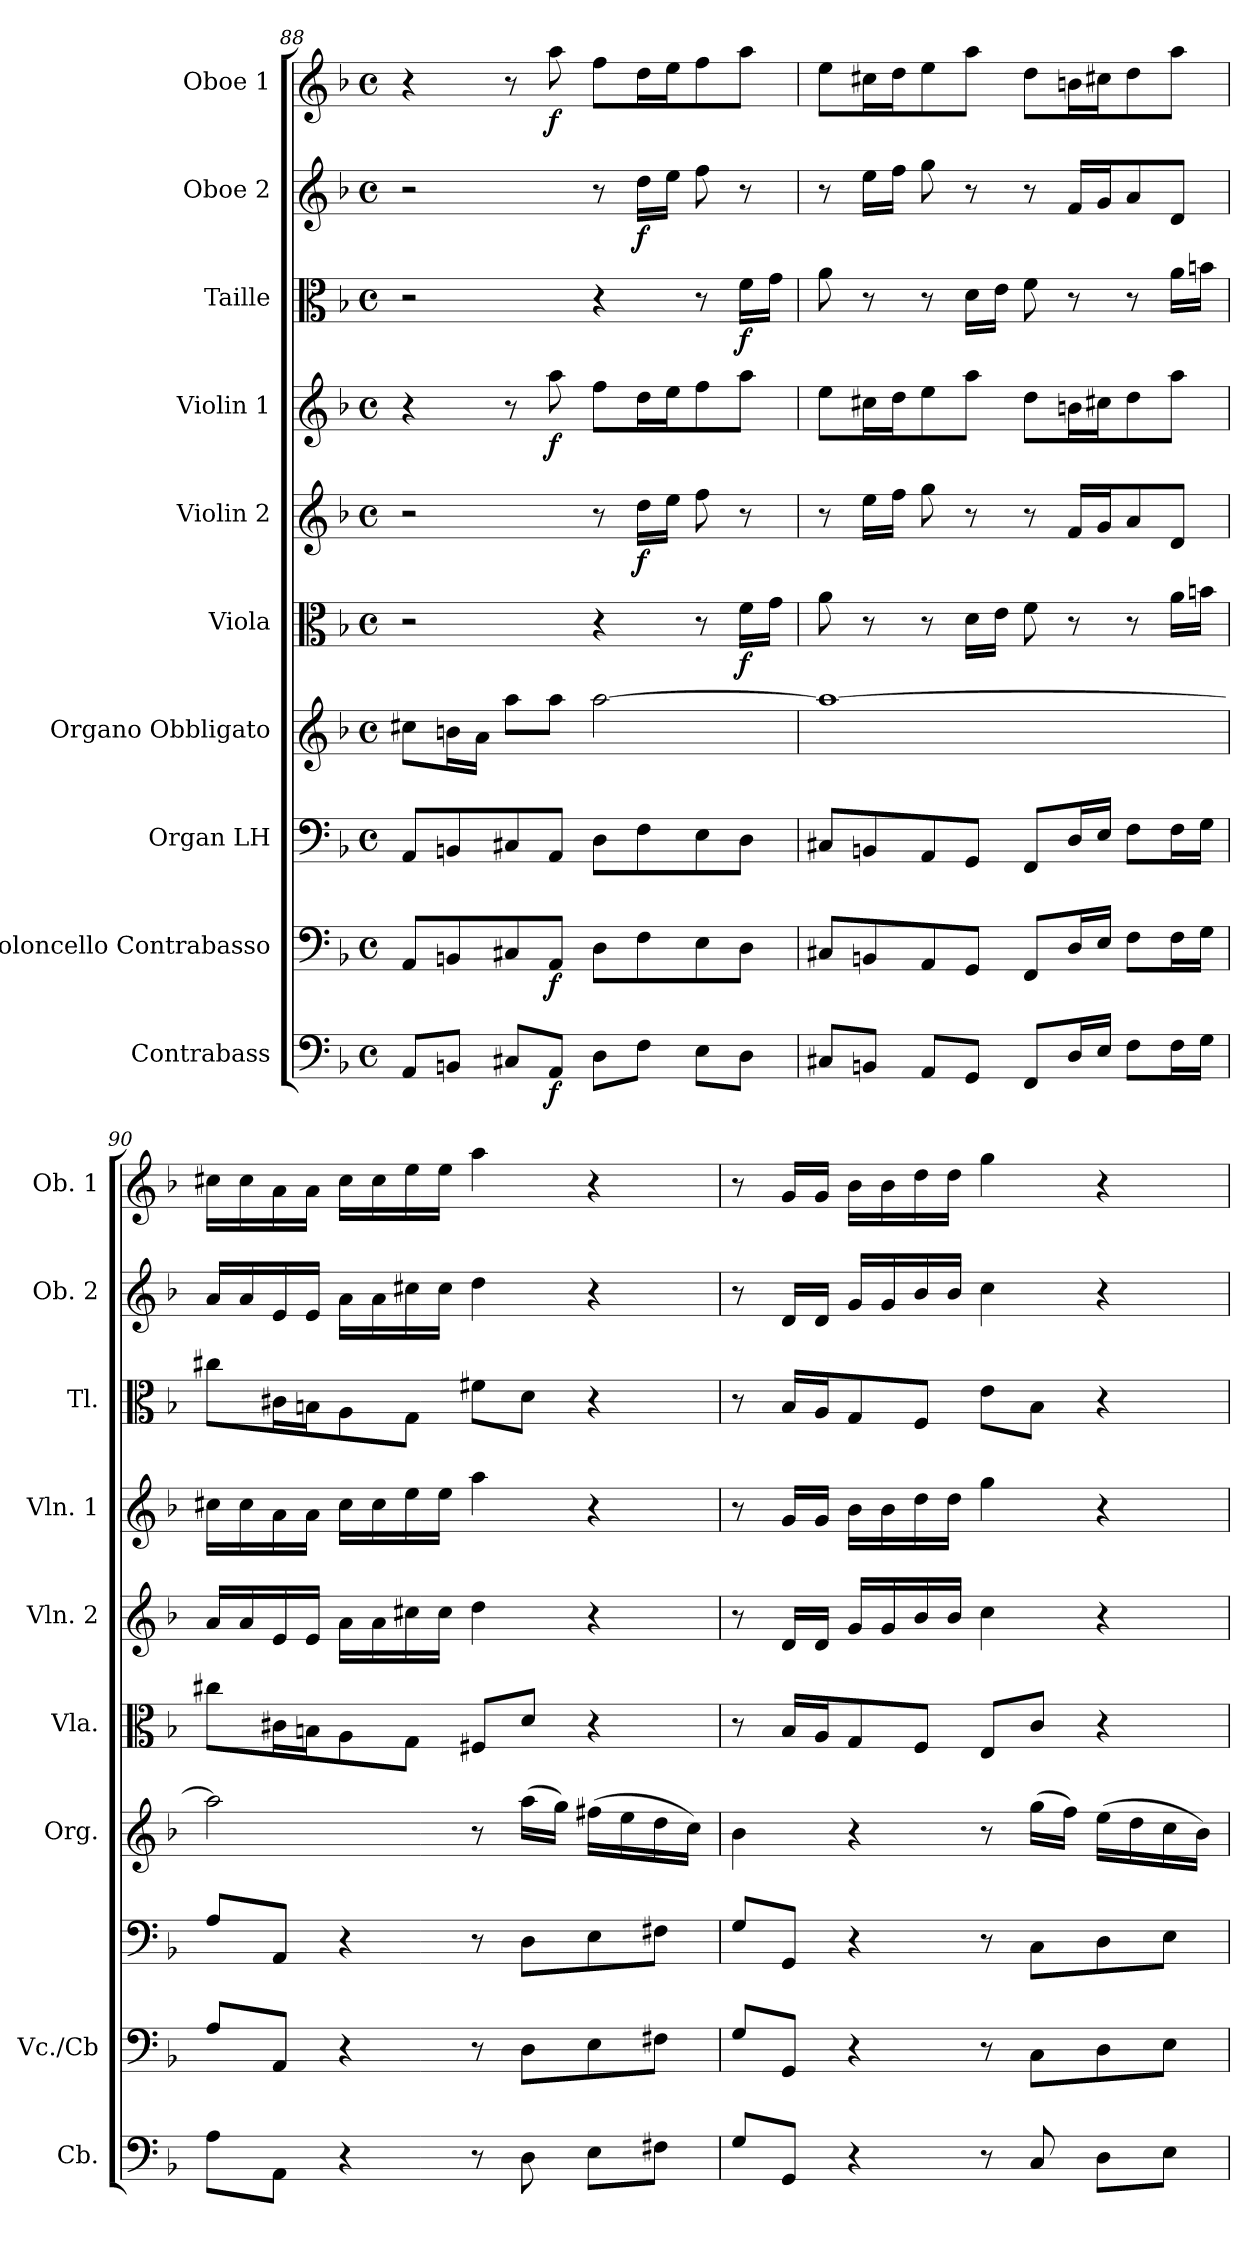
**kern	**dynam	**kern	**dynam	**kern	**kern	**kern	**dynam	**kern	**dynam	**kern	**dynam	**kern	**dynam	**kern	**dynam	**kern	**dynam
*part10	*part10	*part9	*part9	*part8	*part7	*part6	*part6	*part5	*part5	*part4	*part4	*part3	*part3	*part2	*part2	*part1	*part1
*staff10	*staff10	*staff9	*staff9	*staff8	*staff7	*staff6	*staff6	*staff5	*staff5	*staff4	*staff4	*staff3	*staff3	*staff2	*staff2	*staff1	*staff1
*I"Contrabass	*	*I"Violoncello Contrabasso	*	*I"Organ LH	*I"Organo Obbligato	*I"Viola	*	*I"Violin 2	*	*I"Violin 1	*	*I"Taille	*	*I"Oboe 2	*	*I"Oboe 1	*
*I'Cb.	*	*I'Vc./Cb	*	*	*I'Org.	*I'Vla.	*	*I'Vln. 2	*	*I'Vln. 1	*	*I'Tl.	*	*I'Ob. 2	*	*I'Ob. 1	*
*clefF4	*	*clefF4	*	*clefF4	*clefG2	*clefC3	*	*clefG2	*	*clefG2	*	*clefC3	*	*clefG2	*	*clefG2	*
*ITrd7c12	*	*	*	*	*	*	*	*	*	*	*	*	*	*	*	*	*
*k[b-]	*	*k[b-]	*	*k[b-]	*k[b-]	*k[b-]	*	*k[b-]	*	*k[b-]	*	*k[b-]	*	*k[b-]	*	*k[b-]	*
*M4/4	*	*M4/4	*	*M4/4	*M4/4	*M4/4	*	*M4/4	*	*M4/4	*	*M4/4	*	*M4/4	*	*M4/4	*
*met(c)	*	*met(c)	*	*met(c)	*met(c)	*met(c)	*	*met(c)	*	*met(c)	*	*met(c)	*	*met(c)	*	*met(c)	*
=88	=88	=88	=88	=88	=88	=88	=88	=88	=88	=88	=88	=88	=88	=88	=88	=88	=88
8AAA/L	.	8AA/L	.	8AA/L	8cc#X\L	2r	.	2r	.	4r	.	2r	.	2r	.	4r	.
8BBBn/J	.	8BBn/	.	8BBn/	16bn\L	.	.	.	.	.	.	.	.	.	.	.	.
.	.	.	.	.	16a\JJ	.	.	.	.	.	.	.	.	.	.	.	.
8CC#X/L	.	8C#X/	.	8C#X/	8aa\L	.	.	.	.	8r	.	.	.	.	.	8r	.
!	!LO:DY:b	!	!LO:DY:b	!	!	!	!	!	!	!	!LO:DY:b	!	!	!	!	!	!LO:DY:b
8AAA/J	f	8AA/J	f	8AA/J	8aa\J	.	.	.	.	8aa\	f	.	.	.	.	8aa\	f
8DD\L	.	8D\L	.	8D\L	[2aa\	4r	.	8r	.	8ff\L	.	4r	.	8r	.	8ff\L	.
!	!	!	!	!	!	!	!	!	!LO:DY:b	!	!	!	!	!	!LO:DY:b	!	!
8FF\J	.	8F\	.	8F\	.	.	.	16dd\LL	f	16dd\L	.	.	.	16dd\LL	f	16dd\L	.
.	.	.	.	.	.	.	.	16ee\JJ	.	16ee\J	.	.	.	16ee\JJ	.	16ee\J	.
8EE\L	.	8E\	.	8E\	.	8r	.	8ff\	.	8ff\	.	8r	.	8ff\	.	8ff\	.
!	!	!	!	!	!	!	!LO:DY:b	!	!	!	!	!	!LO:DY:b	!	!	!	!
8DD\J	.	8D\J	.	8D\J	.	16f\LL	f	8r	.	8aa\J	.	16f\LL	f	8r	.	8aa\J	.
.	.	.	.	.	.	16g\JJ	.	.	.	.	.	16g\JJ	.	.	.	.	.
!!LO:PB:g=z
=89	=89	=89	=89	=89	=89	=89	=89	=89	=89	=89	=89	=89	=89	=89	=89	=89	=89
8CC#X/L	.	8C#X/L	.	8C#X/L	1aa_	8a\	.	8r	.	8ee\L	.	8a\	.	8r	.	8ee\L	.
8BBBn/J	.	8BBn/	.	8BBn/	.	8r	.	16ee\LL	.	16cc#X\L	.	8r	.	16ee\LL	.	16cc#X\L	.
.	.	.	.	.	.	.	.	16ff\JJ	.	16dd\J	.	.	.	16ff\JJ	.	16dd\J	.
8AAA/L	.	8AA/	.	8AA/	.	8r	.	8gg\	.	8ee\	.	8r	.	8gg\	.	8ee\	.
8GGG/J	.	8GG/J	.	8GG/J	.	16d\LL	.	8r	.	8aa\J	.	16d\LL	.	8r	.	8aa\J	.
.	.	.	.	.	.	16e\JJ	.	.	.	.	.	16e\JJ	.	.	.	.	.
8FFF/L	.	8FF/L	.	8FF/L	.	8f\	.	8r	.	8dd\L	.	8f\	.	8r	.	8dd\L	.
16DD/L	.	16D/L	.	16D/L	.	8r	.	16f/LL	.	16bn\L	.	8r	.	16f/LL	.	16bn\L	.
16EE/JJ	.	16E/JJ	.	16E/JJ	.	.	.	16g/J	.	16cc#X\J	.	.	.	16g/J	.	16cc#X\J	.
8FF\L	.	8F\L	.	8F\L	.	8r	.	8a/	.	8dd\	.	8r	.	8a/	.	8dd\	.
16FF\L	.	16F\L	.	16F\L	.	16a\LL	.	8d/J	.	8aa\J	.	16a\LL	.	8d/J	.	8aa\J	.
16GG\JJ	.	16G\JJ	.	16G\JJ	.	16bn\JJ	.	.	.	.	.	16bn\JJ	.	.	.	.	.
=90	=90	=90	=90	=90	=90	=90	=90	=90	=90	=90	=90	=90	=90	=90	=90	=90	=90
8AA\L	.	8A\L	.	8A\L	2aa\]	8cc#X\L	.	16a/LL	.	16cc#X\LL	.	8cc#X\L	.	16a/LL	.	16cc#X\LL	.
.	.	.	.	.	.	.	.	16a/	.	16cc#\	.	.	.	16a/	.	16cc#\	.
8AAA\J	.	8AA/J	.	8AA/J	.	16c#X\L	.	16e/	.	16a\	.	16c#X\L	.	16e/	.	16a\	.
.	.	.	.	.	.	16Bn\J	.	16e/JJ	.	16a\JJ	.	16Bn\J	.	16e/JJ	.	16a\JJ	.
4r	.	4r	.	4r	.	8A\	.	16a\LL	.	16cc#\LL	.	8A\	.	16a\LL	.	16cc#\LL	.
.	.	.	.	.	.	.	.	16a\	.	16cc#\	.	.	.	16a\	.	16cc#\	.
.	.	.	.	.	.	8G\J	.	16cc#X\	.	16ee\	.	8G\J	.	16cc#X\	.	16ee\	.
.	.	.	.	.	.	.	.	16cc#\JJ	.	16ee\JJ	.	.	.	16cc#\JJ	.	16ee\JJ	.
8r	.	8r	.	8r	8r	8F#X/L	.	4dd\	.	4aa\	.	8f#X\L	.	4dd\	.	4aa\	.
8DD\	.	8D\L	.	8D\L	(>16aa\LL	8d/J	.	.	.	.	.	8d\J	.	.	.	.	.
.	.	.	.	.	16gg\JJ)	.	.	.	.	.	.	.	.	.	.	.	.
8EE\L	.	8E\	.	8E\	(>16ff#X\LL	4r	.	4r	.	4r	.	4r	.	4r	.	4r	.
.	.	.	.	.	16ee\	.	.	.	.	.	.	.	.	.	.	.	.
8FF#X\J	.	8F#X\J	.	8F#X\J	16dd\	.	.	.	.	.	.	.	.	.	.	.	.
.	.	.	.	.	16cc\JJ)	.	.	.	.	.	.	.	.	.	.	.	.
!!LO:PB:g=z
=91	=91	=91	=91	=91	=91	=91	=91	=91	=91	=91	=91	=91	=91	=91	=91	=91	=91
8GG/L	.	8G\L	.	8G\L	4b-\	8r	.	8r	.	8r	.	8r	.	8r	.	8r	.
8GGG/J	.	8GG/J	.	8GG/J	.	16B-/LL	.	16d/LL	.	16g/LL	.	16B-/LL	.	16d/LL	.	16g/LL	.
.	.	.	.	.	.	16A/J	.	16d/JJ	.	16g/JJ	.	16A/J	.	16d/JJ	.	16g/JJ	.
4r	.	4r	.	4r	4r	8G/	.	16g/LL	.	16b-\LL	.	8G/	.	16g/LL	.	16b-\LL	.
.	.	.	.	.	.	.	.	16g/	.	16b-\	.	.	.	16g/	.	16b-\	.
.	.	.	.	.	.	8F/J	.	16b-/	.	16dd\	.	8F/J	.	16b-/	.	16dd\	.
.	.	.	.	.	.	.	.	16b-/JJ	.	16dd\JJ	.	.	.	16b-/JJ	.	16dd\JJ	.
8r	.	8r	.	8r	8r	8E/L	.	4cc\	.	4gg\	.	8e\L	.	4cc\	.	4gg\	.
8CC/	.	8C\L	.	8C\L	(>16gg\LL	8c/J	.	.	.	.	.	8B-\J	.	.	.	.	.
.	.	.	.	.	16ff\JJ)	.	.	.	.	.	.	.	.	.	.	.	.
8DD\L	.	8D\	.	8D\	(>16ee\LL	4r	.	4r	.	4r	.	4r	.	4r	.	4r	.
.	.	.	.	.	16dd\	.	.	.	.	.	.	.	.	.	.	.	.
8EE\J	.	8E\J	.	8E\J	16cc\	.	.	.	.	.	.	.	.	.	.	.	.
.	.	.	.	.	16b-\JJ)	.	.	.	.	.	.	.	.	.	.	.	.
=	=	=	=	=	=	=	=	=	=	=	=	=	=	=	=	=	=
*-	*-	*-	*-	*-	*-	*-	*-	*-	*-	*-	*-	*-	*-	*-	*-	*-	*-
